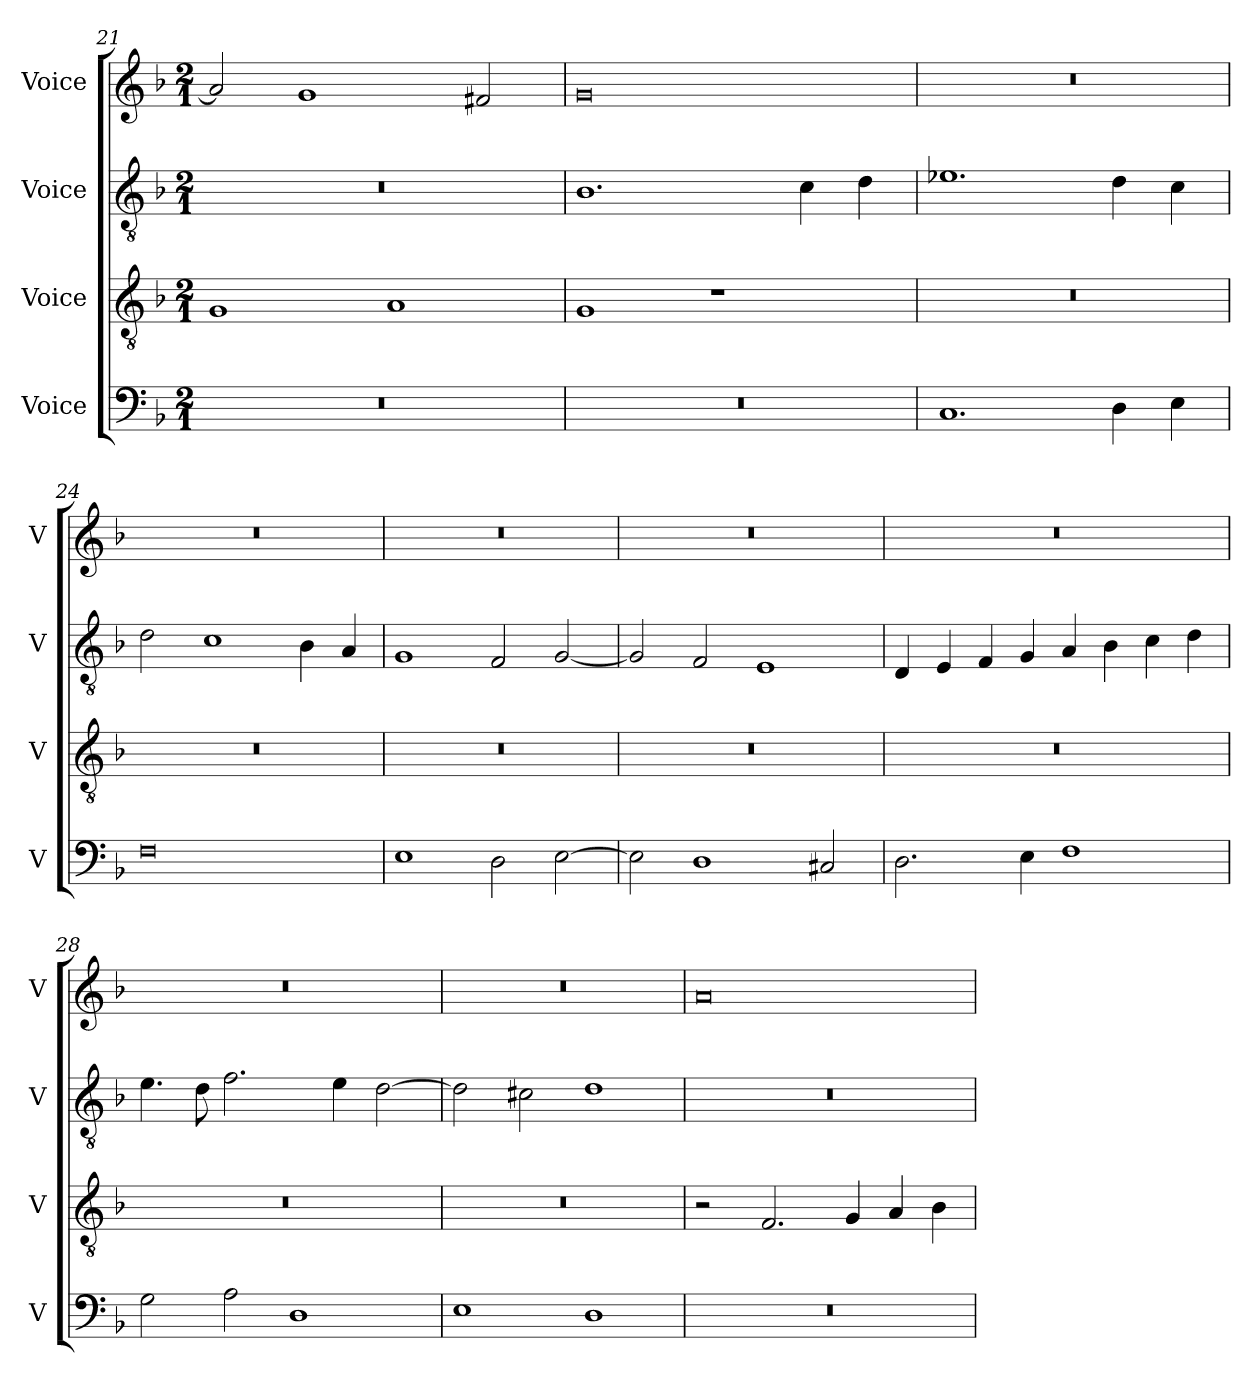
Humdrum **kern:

**kern	**kern	**kern	**kern
*part4	*part3	*part2	*part1
*staff4	*staff3	*staff2	*staff1
*I"Voice	*I"Voice	*I"Voice	*I"Voice
*I'V	*I'V	*I'V	*I'V
*clefF4	*clefGv2	*clefGv2	*clefG2
*k[b-]	*k[b-]	*k[b-]	*k[b-]
*M2/1	*M2/1	*M2/1	*M2/1
=21	=21	=21	=21
0r	1G	0r	2a/]
.	.	.	1g
.	1A	.	.
.	.	.	2f#X/
=22	=22	=22	=22
0r	1G	1.B-	0g
.	1r	.	.
.	.	4c\	.
.	.	4d\	.
!!LO:PB:g=z
=23	=23	=23	=23
1.C	0r	1.e-X	0r
4D\	.	4d\	.
4E\	.	4c\	.
=24	=24	=24	=24
0F	0r	2d\	0r
.	.	1c	.
.	.	4B-\	.
.	.	4A/	.
=25	=25	=25	=25
1E	0r	1G	0r
2D\	.	2F/	.
[2E\	.	[2G/	.
=26	=26	=26	=26
2E\]	0r	2G/]	0r
1D	.	2F/	.
.	.	1E	.
2C#X/	.	.	.
!!LO:LB:g=z
=27	=27	=27	=27
2.D\	0r	4D/	0r
.	.	4E/	.
.	.	4F/	.
4E\	.	4G/	.
1F	.	4A/	.
.	.	4B-\	.
.	.	4c\	.
.	.	4d\	.
=28	=28	=28	=28
2G\	0r	4.e\	0r
.	.	8d\	.
2A\	.	2.f\	.
1D	.	.	.
.	.	4e\	.
.	.	[2d\	.
=29	=29	=29	=29
1E	0r	2d\]	0r
.	.	2c#X\	.
1D	.	1d	.
!!LO:LB:g=z
=30	=30	=30	=30
0r	2r	0r	0a
.	2.F/	.	.
.	4G/	.	.
.	4A/	.	.
.	4B-\	.	.
=	=	=	=
*-	*-	*-	*-
